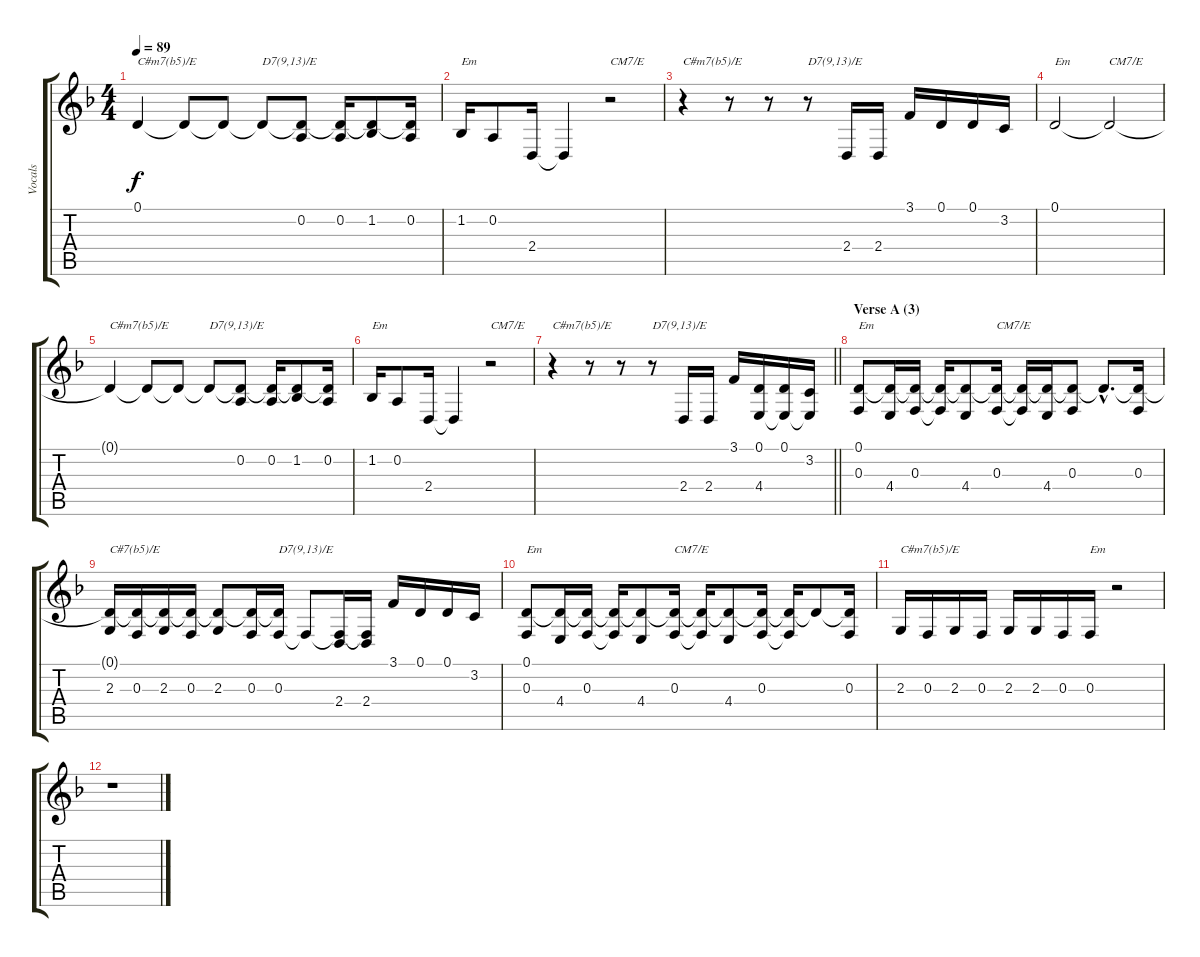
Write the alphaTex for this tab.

\track ("Vocals" "Vocals") {instrument sopranosax}
\staff {score tabs}
\tuning (D4 A3 F3 C3 G2 D2) {hide}
\ts (4 4)
\tempo 89
\clef g2
\ks dminor
0.1{t}.4{txt "C#m7(b5)/E" dy f} 0.1{t}.8 0.1{t}.8 0.1{t}.8{txt "D7(9,13)/E"} (0.1{t} 0.2).8 (0.1{t} 0.2).16 (0.1{t} 1.2).8 (0.1{t} 0.2).16 |
1.2.16{txt "Em"} 0.2.8 2.4.16 2.4{t}.4 r.2{txt "CM7/E"} |
r.4{txt "C#m7(b5)/E"} r.8 r.8 r.8{txt "D7(9,13)/E"} 2.4.16 2.4.16 3.1.16 0.1.16 0.1.16 3.2.16 |
0.1.2{txt "Em"} 0.1{t}.2{txt "CM7/E"} |
0.1{t}.4{txt "C#m7(b5)/E"} 0.1{t}.8 0.1{t}.8 0.1{t}.8{txt "D7(9,13)/E"} (0.1{t} 0.2).8 (0.1{t} 0.2).16 (0.1{t} 1.2).8 (0.1{t} 0.2).16 |
1.2.16{txt "Em"} 0.2.8 2.4.16 2.4{t}.4 r.2{txt "CM7/E"} |
\barLineRight lightlight
r.4{txt "C#m7(b5)/E"} r.8 r.8 r.8{txt "D7(9,13)/E"} 2.4.16 2.4.16 3.1.16 (0.1 4.4).16 (0.1 4.4{t}).16 (3.2 4.4{t}).16 |
\section ("" "Verse A (3)")
(0.1 0.3).8{txt "Em"} (0.1{t} 4.4).16 (0.1{t} 0.3).16 (0.1{t} 0.3{t}).16 (0.1{t} 4.4).8 (0.1{t} 0.3).16{txt "CM7/E"} (0.1{t} 0.3{t}).16 (0.1{t} 4.4).16 (0.1{t} 0.3).8 0.1{hac t}.8{d} (0.1{t} 0.3).16 |
(0.1{t} 2.3).16{txt "C#7(b5)/E"} (0.1{t} 0.3).16 (0.1{t} 2.3).16 (0.1{t} 0.3).16 (0.1{t} 2.3).8 (0.1{t} 0.3).16 (0.1{t} 0.3).16{txt "D7(9,13)/E"} 0.3{t}.8 (0.3{t} 2.4).16 (0.3{t} 2.4).16 3.1.16 0.1.16 0.1.16 3.2.16 |
(0.1 0.3).8{txt "Em"} (0.1{t} 4.4).16 (0.1{t} 0.3).16 (0.1{t} 0.3{t}).16 (0.1{t} 4.4).8 (0.1{t} 0.3).16{txt "CM7/E"} (0.1{t} 0.3{t}).16 (0.1{t} 4.4).8 (0.1{t} 0.3).16 (0.1{t} 0.3{t}).16 0.1{t}.8 (0.1{t} 0.3).16 |
2.3.16{txt "C#m7(b5)/E"} 0.3.16 2.3.16 0.3.16 2.3.16 2.3.16 0.3.16 0.3.16{txt "Em"} r.2 |
r.1
